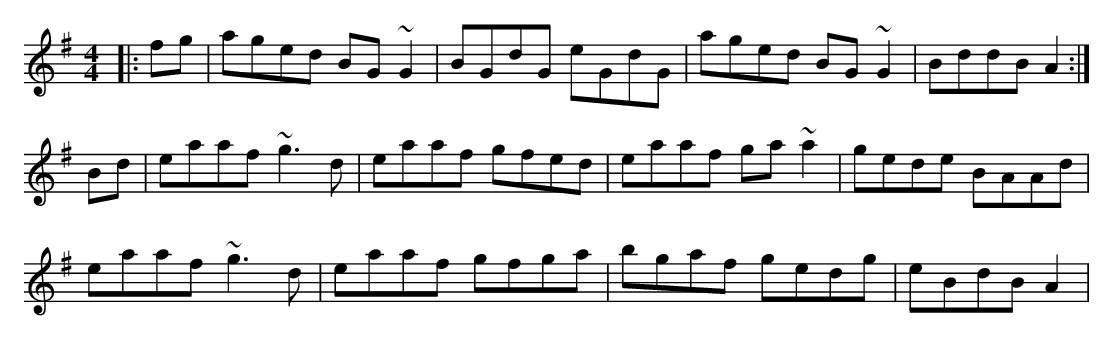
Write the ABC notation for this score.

X:1
M:4/4
K:Ador
|:fg|aged BG~G2|BGdG eGdG|aged BG~G2|BddB A2:|
Bd|eaaf ~g3d|eaaf gfed|eaaf ga~a2|gede BAAd|
eaaf ~g3d|eaaf gfga|bgaf gedg|eBdB A2|
